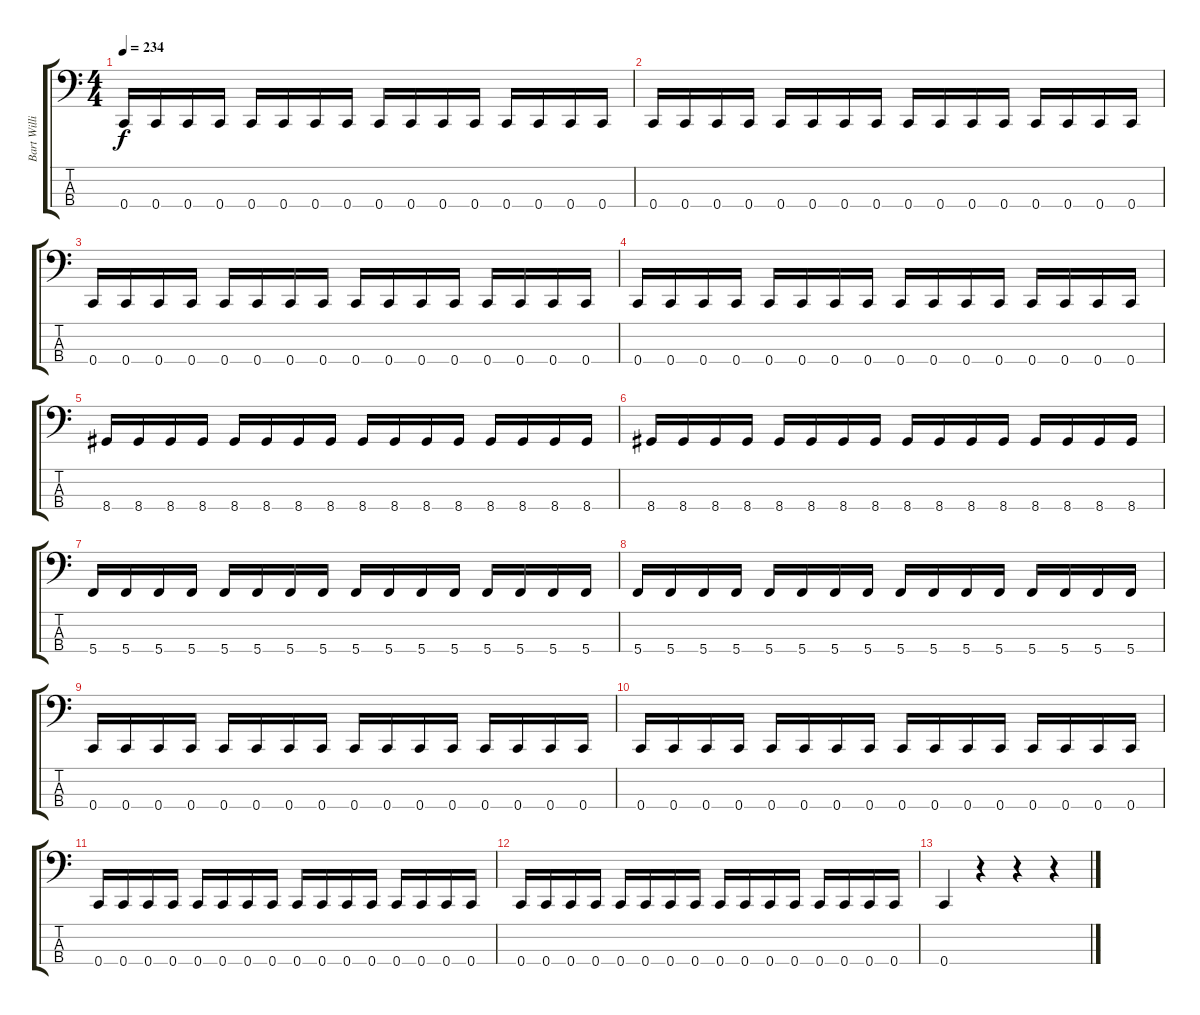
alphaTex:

\track ("Bart Williams (Bass)" "Bart Willi") {instrument electricbassfinger}
\staff {score tabs}
\tuning (Eb2 Bb1 F1 C1) {hide}
\ts (4 4)
\tempo 234
\clef f4
\ks c
0.4.16{dy f} 0.4.16 0.4.16 0.4.16 0.4.16 0.4.16 0.4.16 0.4.16 0.4.16 0.4.16 0.4.16 0.4.16 0.4.16 0.4.16 0.4.16 0.4.16 |
0.4.16 0.4.16 0.4.16 0.4.16 0.4.16 0.4.16 0.4.16 0.4.16 0.4.16 0.4.16 0.4.16 0.4.16 0.4.16 0.4.16 0.4.16 0.4.16 |
0.4.16 0.4.16 0.4.16 0.4.16 0.4.16 0.4.16 0.4.16 0.4.16 0.4.16 0.4.16 0.4.16 0.4.16 0.4.16 0.4.16 0.4.16 0.4.16 |
0.4.16 0.4.16 0.4.16 0.4.16 0.4.16 0.4.16 0.4.16 0.4.16 0.4.16 0.4.16 0.4.16 0.4.16 0.4.16 0.4.16 0.4.16 0.4.16 |
8.4.16 8.4.16 8.4.16 8.4.16 8.4.16 8.4.16 8.4.16 8.4.16 8.4.16 8.4.16 8.4.16 8.4.16 8.4.16 8.4.16 8.4.16 8.4.16 |
8.4.16 8.4.16 8.4.16 8.4.16 8.4.16 8.4.16 8.4.16 8.4.16 8.4.16 8.4.16 8.4.16 8.4.16 8.4.16 8.4.16 8.4.16 8.4.16 |
5.4.16 5.4.16 5.4.16 5.4.16 5.4.16 5.4.16 5.4.16 5.4.16 5.4.16 5.4.16 5.4.16 5.4.16 5.4.16 5.4.16 5.4.16 5.4.16 |
5.4.16 5.4.16 5.4.16 5.4.16 5.4.16 5.4.16 5.4.16 5.4.16 5.4.16 5.4.16 5.4.16 5.4.16 5.4.16 5.4.16 5.4.16 5.4.16 |
0.4.16 0.4.16 0.4.16 0.4.16 0.4.16 0.4.16 0.4.16 0.4.16 0.4.16 0.4.16 0.4.16 0.4.16 0.4.16 0.4.16 0.4.16 0.4.16 |
0.4.16 0.4.16 0.4.16 0.4.16 0.4.16 0.4.16 0.4.16 0.4.16 0.4.16 0.4.16 0.4.16 0.4.16 0.4.16 0.4.16 0.4.16 0.4.16 |
0.4.16 0.4.16 0.4.16 0.4.16 0.4.16 0.4.16 0.4.16 0.4.16 0.4.16 0.4.16 0.4.16 0.4.16 0.4.16 0.4.16 0.4.16 0.4.16 |
0.4.16 0.4.16 0.4.16 0.4.16 0.4.16 0.4.16 0.4.16 0.4.16 0.4.16 0.4.16 0.4.16 0.4.16 0.4.16 0.4.16 0.4.16 0.4.16 |
0.4.4 r.4 r.4 r.4
